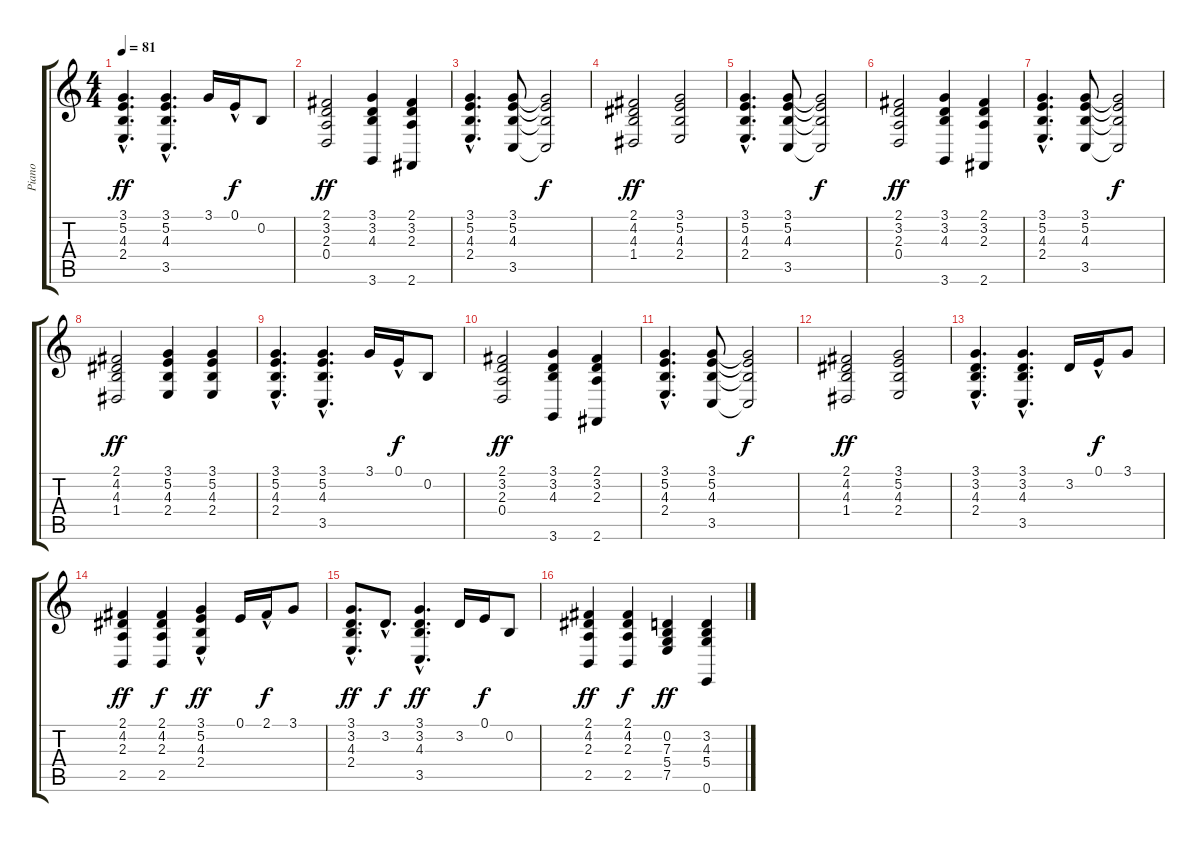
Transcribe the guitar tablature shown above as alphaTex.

\track ("Piano" "Piano") {instrument electricpiano2}
\staff {score tabs}
\tuning (E4 B3 G3 D3 A2 E2) {hide}
\ts (4 4)
\tempo 81
\clef g2
\ks c
(3.1{hac} 5.2{hac} 4.3{hac} 2.4{hac}).4{d dy ff} (3.1{hac} 5.2{hac} 4.3 3.5).4{d} 3.1.16 0.1{hac}.16{dy f} 0.2.8 |
(2.1 3.2 2.3 0.4).2{dy ff} (3.1 3.2 4.3 3.6).4 (2.1 3.2 2.3 2.6).4 |
(3.1{hac} 5.2{hac} 4.3{hac} 2.4{hac}).4{d} (3.1 5.2 4.3 3.5).8 (3.1{t} 5.2{t} 4.3{t} 3.5{t}).2{dy f} |
(2.1 4.2 4.3 1.4).2{dy ff} (3.1 5.2 4.3 2.4).2 |
(3.1{hac} 5.2{hac} 4.3{hac} 2.4{hac}).4{d} (3.1 5.2 4.3 3.5).8 (3.1{t} 5.2{t} 4.3{t} 3.5{t}).2{dy f} |
(2.1 3.2 2.3 0.4).2{dy ff} (3.1 3.2 4.3 3.6).4 (2.1 3.2 2.3 2.6).4 |
(3.1{hac} 5.2{hac} 4.3{hac} 2.4{hac}).4{d} (3.1 5.2 4.3 3.5).8 (3.1{t} 5.2{t} 4.3{t} 3.5{t}).2{dy f} |
(2.1 4.2 4.3 1.4).2{dy ff} (3.1 5.2 4.3 2.4).4 (3.1 5.2 4.3 2.4).4 |
(3.1{hac} 5.2{hac} 4.3{hac} 2.4{hac}).4{d} (3.1{hac} 5.2{hac} 4.3 3.5).4{d} 3.1.16 0.1{hac}.16{dy f} 0.2.8 |
(2.1 3.2 2.3 0.4).2{dy ff} (3.1 3.2 4.3 3.6).4 (2.1 3.2 2.3 2.6).4 |
(3.1{hac} 5.2{hac} 4.3{hac} 2.4{hac}).4{d} (3.1 5.2 4.3 3.5).8 (3.1{t} 5.2{t} 4.3{t} 3.5{t}).2{dy f} |
(2.1 4.2 4.3 1.4).2{dy ff} (3.1 5.2 4.3 2.4).2 |
(3.1{hac} 3.2{hac} 4.3{hac} 2.4{hac}).4{d balance 16} (3.1{hac} 3.2{hac} 4.3 3.5).4{d balance 8} 3.2.16{balance 0} 0.1{hac}.16{dy f balance 4} 3.1.8{balance 8} |
(2.1 4.2 2.3 2.5).4{dy ff balance 16} (2.1 4.2 2.3 2.5).4{dy f balance 0} (3.1 5.2 4.3{hac} 2.4).4{dy ff balance 16} 0.1.16{balance 0} 2.1{hac}.16{dy f balance 4} 3.1.8{balance 8} |
(3.1{hac} 3.2{hac} 4.3{hac} 2.4{hac}).8{d dy ff balance 16} 3.2{hac}.8{d dy f balance 4} (3.1{hac} 3.2{hac} 4.3 3.5).4{d dy ff balance 8} 3.2.16{balance 0} 0.1.16{dy f balance 4} 0.2.8{balance 8} |
(2.1 4.2 2.3 2.5).4{dy ff balance 16} (2.1 4.2 2.3 2.5).4{dy f balance 0} (0.2 7.3 5.4 7.5).4{dy ff balance 16} (3.2 4.3 5.4 0.6).4{balance 0}
